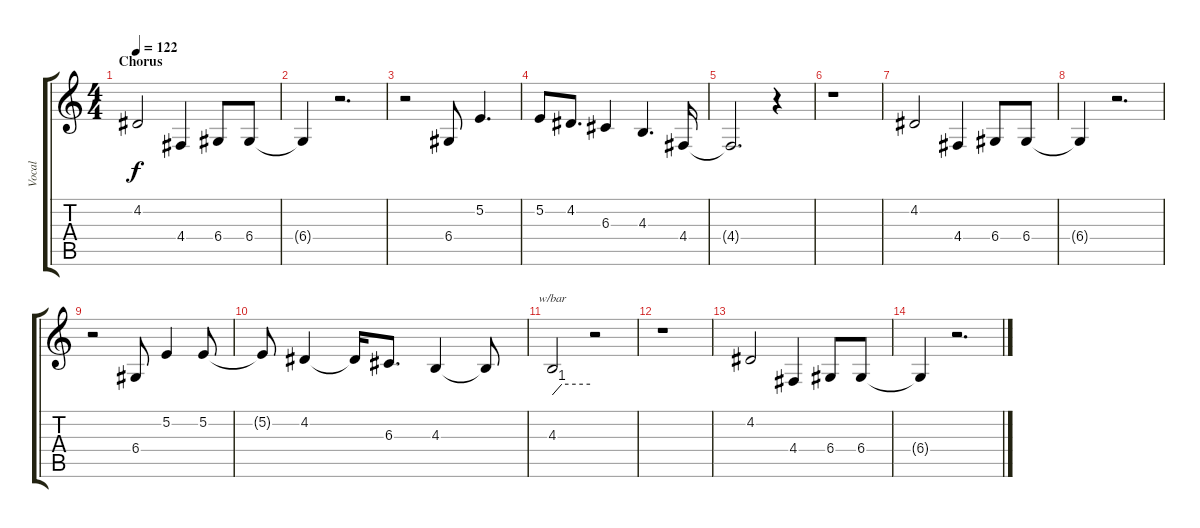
\track ("Vocal" "Vocal") {instrument acousticgrandpiano}
\staff {score tabs}
\tuning (E4 B3 G3 D3 A2 E2) {hide}
\ts (4 4)
\section ("" "Chorus")
\tempo 122
\clef g2
\ks c
4.2.2{dy f instrument overdrivenguitar} 4.4.4 6.4.8 6.4.8 |
6.4{t}.4 r.2{d} |
r.2 6.4.8 5.2.4{d} |
5.2.8 4.2.8{d} 6.3.4 4.3.4{d} 4.4.16 |
4.4{t}.2{d} r.4 |
r.1 |
4.2.2 4.4.4 6.4.8 6.4.8 |
6.4{t}.4 r.2{d} |
r.2 6.4.8 5.2.4 5.2.8 |
5.2{t}.8 4.2.4 4.2{t}.16 6.3.8{d} 4.3.4 4.3{t}.8 |
4.3.2{tbe (custom default 0 0 15 4 60 4)} r.2 |
r.1 |
4.2.2{volume 0} 4.4.4 6.4.8 6.4.8 |
6.4{t}.4 r.2{d}
